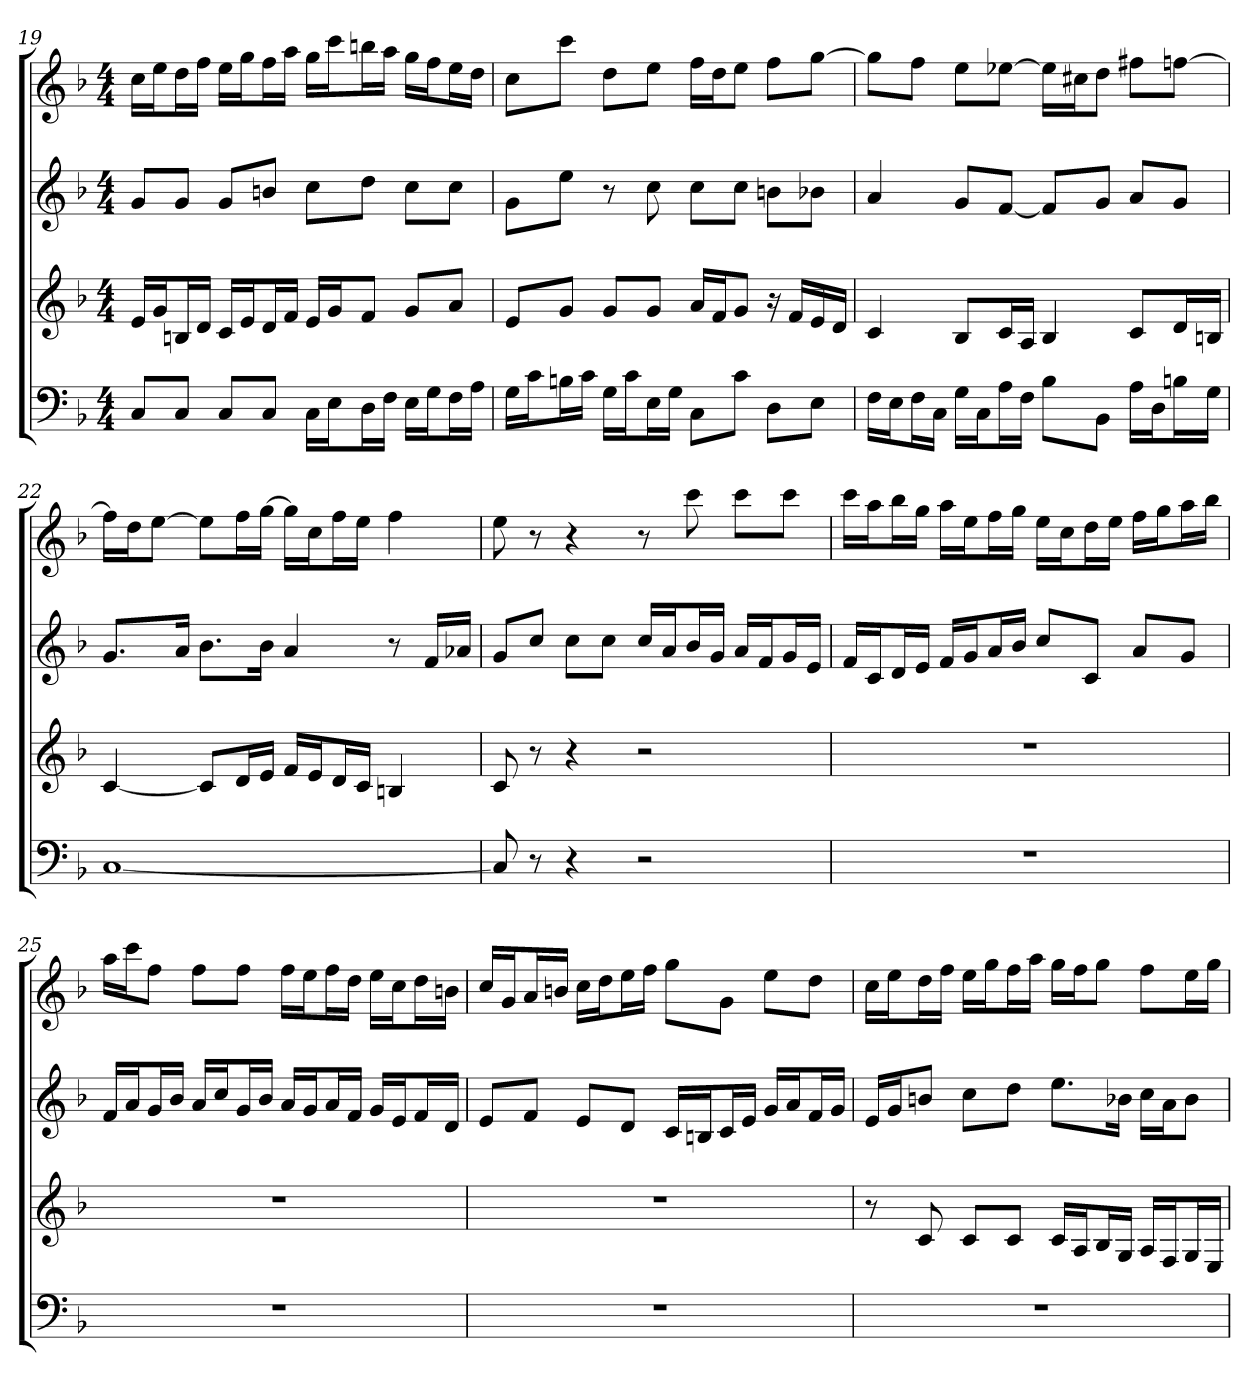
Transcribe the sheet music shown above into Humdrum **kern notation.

**kern	**kern	**kern	**kern
*part4	*part3	*part2	*part1
*staff4	*staff3	*staff2	*staff1
*k[b-]	*k[b-]	*k[b-]	*k[b-]
*M4/4	*M4/4	*M4/4	*M4/4
=19	=19	=19	=19
8CL	16eLL	8gL	16ccLL
.	16gJ	.	16eeJ
8CJ	16BnL	8gJ	16ddL
.	16dJJ	.	16ffJJ
8CL	16cLL	8gL	16eeLL
.	16eJ	.	16ggJ
8CJ	16dL	8bnJ	16ffL
.	16fJJ	.	16aaJJ
16CLL	16eLL	8ccL	16ggLL
16EJ	16gJ	.	16cccJ
16DL	8fJ	8ddJ	16bbnL
16FJJ	.	.	16aaJJ
16ELL	8gL	8ccL	16ggLL
16GJ	.	.	16ffJ
16FL	8aJ	8ccJ	16eeL
16AJJ	.	.	16ddJJ
=20	=20	=20	=20
16GLL	8eL	8gL	8ccL
16cJ	.	.	.
16BnL	8gJ	8eeJ	8cccJ
16cJJ	.	.	.
16GLL	8gL	8r	8ddL
16cJ	.	.	.
16EL	8gJ	8cc	8eeJ
16GJJ	.	.	.
8CL	16aLL	8ccL	16ffLL
.	16fJ	.	16ddJ
8cJ	8gJ	8ccJ	8eeJ
8DL	16r	8bnL	8ffL
.	16fLL	.	.
8EJ	16e	8b-XJ	[8ggJ
.	16dJJ	.	.
=21	=21	=21	=21
16FLL	4c	4a	8ggL]
16EJ	.	.	.
16FL	.	.	8ffJ
16CJJ	.	.	.
16GLL	8B-L	8gL	8eeL
16CJ	.	.	.
16AL	16cL	[8fJ	[8ee-XJ
16FJJ	16AJJ	.	.
8B-L	4B-	8fL]	16ee-LL]
.	.	.	16cc#XJ
8BB-J	.	8gJ	8ddJ
16ALL	8cL	8aL	8ff#XL
16DJ	.	.	.
16BnL	16dL	8gJ	[8ffnJ
16GJJ	16BnJJ	.	.
=22	=22	=22	=22
[1C	[4c	8.gL	16ffLL]
.	.	.	16ddJ
.	.	.	[8eeJ
.	.	16aJk	.
.	8cL]	8.b-L	8eeL]
.	16dL	.	16ffL
.	16eJJ	16b-Jk	[16ggJJ
.	16fLL	4a	16ggLL]
.	16eJ	.	16ccJ
.	16dL	.	16ffL
.	16cJJ	.	16eeJJ
.	4Bn	8r	4ff
.	.	16fLL	.
.	.	16a-XJJ	.
=23	=23	=23	=23
8C]	8c	8gL	8ee
8r	8r	8ccJ	8r
4r	4r	8ccL	4r
.	.	8ccJ	.
2r	2r	16ccLL	8r
.	.	16aJ	.
.	.	16b-L	8ccc
.	.	16gJJ	.
.	.	16aLL	8cccL
.	.	16fJ	.
.	.	16gL	8cccJ
.	.	16eJJ	.
=24	=24	=24	=24
1r	1r	16fLL	16cccLL
.	.	16cJ	16aaJ
.	.	16dL	16bb-L
.	.	16eJJ	16ggJJ
.	.	16fLL	16aaLL
.	.	16gJ	16eeJ
.	.	16aL	16ffL
.	.	16b-JJ	16ggJJ
.	.	8ccL	16eeLL
.	.	.	16ccJ
.	.	8cJ	16ddL
.	.	.	16eeJJ
.	.	8aL	16ffLL
.	.	.	16ggJ
.	.	8gJ	16aaL
.	.	.	16bb-JJ
=25	=25	=25	=25
1r	1r	16fLL	16aaLL
.	.	16aJ	16cccJ
.	.	16gL	8ffJ
.	.	16b-JJ	.
.	.	16aLL	8ffL
.	.	16ccJ	.
.	.	16gL	8ffJ
.	.	16b-JJ	.
.	.	16aLL	16ffLL
.	.	16gJ	16eeJ
.	.	16aL	16ffL
.	.	16fJJ	16ddJJ
.	.	16gLL	16eeLL
.	.	16eJ	16ccJ
.	.	16fL	16ddL
.	.	16dJJ	16bnJJ
=26	=26	=26	=26
1r	1r	8eL	16ccLL
.	.	.	16gJ
.	.	8fJ	16aL
.	.	.	16bnJJ
.	.	8eL	16ccLL
.	.	.	16ddJ
.	.	8dJ	16eeL
.	.	.	16ffJJ
.	.	16cLL	8ggL
.	.	16BnJ	.
.	.	16cL	8gJ
.	.	16eJJ	.
.	.	16gLL	8eeL
.	.	16aJ	.
.	.	16fL	8ddJ
.	.	16gJJ	.
=27	=27	=27	=27
1r	8r	16eLL	16ccLL
.	.	16gJ	16eeJ
.	8c	8bnJ	16ddL
.	.	.	16ffJJ
.	8cL	8ccL	16eeLL
.	.	.	16ggJ
.	8cJ	8ddJ	16ffL
.	.	.	16aaJJ
.	16cLL	8.eeL	16ggLL
.	16AJ	.	16ffJ
.	16B-L	.	8ggJ
.	16GJJ	16b-XJk	.
.	16ALL	16ccLL	8ffL
.	16FJ	16aJ	.
.	16GL	8b-J	16eeL
.	16EJJ	.	16ggJJ
=	=	=	=
*-	*-	*-	*-
